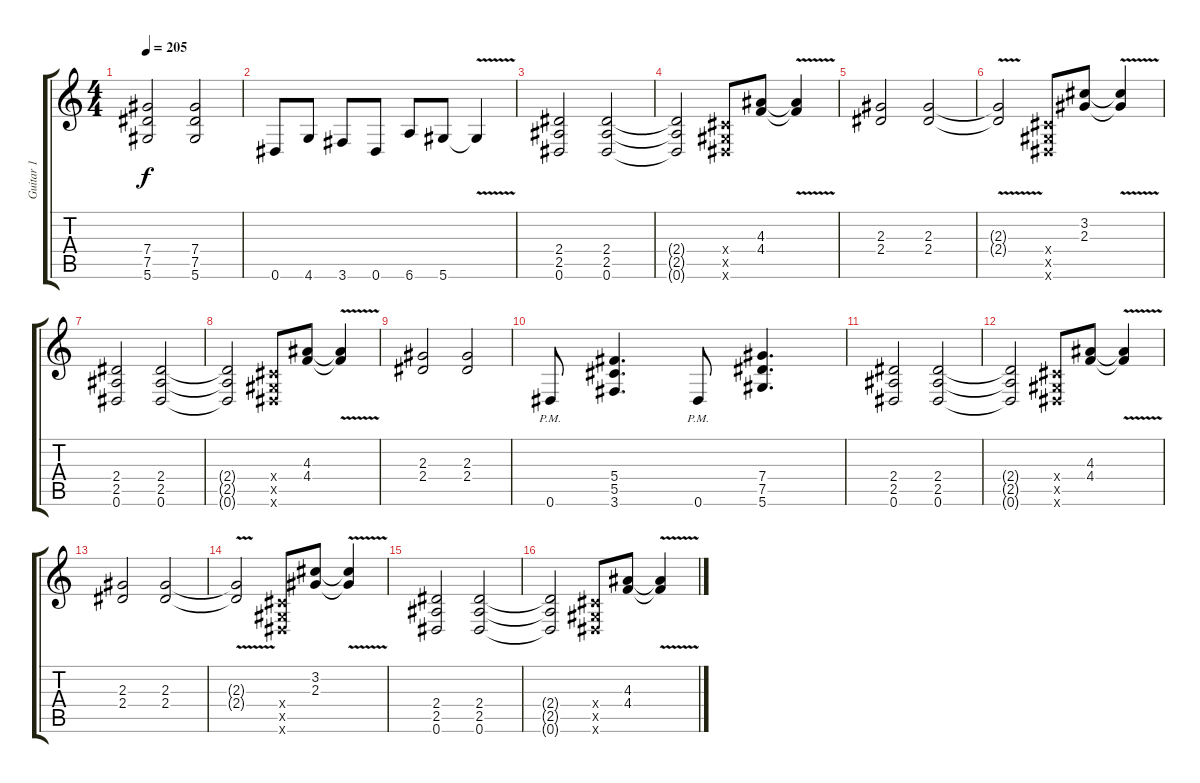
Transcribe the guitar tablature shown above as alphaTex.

\track ("Guitar 1" "Guitar 1") {instrument overdrivenguitar}
\staff {score tabs}
\tuning (Eb4 Bb3 Gb3 Db3 Ab2 Eb2) {hide}
\ts (4 4)
\tempo 205
\clef g2
\ks c
(7.4 7.5 5.6).2{dy f} (7.4 7.5 5.6).2 |
0.6.8 4.6.8 3.6.8 0.6.8 6.6.8 5.6.8 5.6{v t}.4 |
(2.4 2.5 0.6).2 (2.4 2.5 0.6).2 |
(2.4{t} 2.5{t} 0.6{t}).2 (0.4{x} 0.5{x} 0.6{x}).8 (4.3 4.4).8 (4.3{v t} 4.4{v t}).4 |
(2.3 2.4).2 (2.3 2.4).2 |
(2.3{v t} 2.4{v t}).2 (0.4{x} 0.5{x} 0.6{x}).8 (3.2 2.3).8 (3.2{v t} 2.3{v t}).4 |
(2.4 2.5 0.6).2 (2.4 2.5 0.6).2 |
(2.4{t} 2.5{t} 0.6{t}).2 (0.4{x} 0.5{x} 0.6{x}).8 (4.3 4.4).8 (4.3{v t} 4.4{v t}).4 |
(2.3 2.4).2 (2.3 2.4).2 |
0.6{pm}.8 (5.4 5.5 3.6).4{d} 0.6{pm}.8 (7.4 7.5 5.6).4{d} |
(2.4 2.5 0.6).2 (2.4 2.5 0.6).2 |
(2.4{t} 2.5{t} 0.6{t}).2 (0.4{x} 0.5{x} 0.6{x}).8 (4.3 4.4).8 (4.3{v t} 4.4{v t}).4 |
(2.3 2.4).2 (2.3 2.4).2 |
(2.3{v t} 2.4{v t}).2 (0.4{x} 0.5{x} 0.6{x}).8 (3.2 2.3).8 (3.2{v t} 2.3{v t}).4 |
(2.4 2.5 0.6).2 (2.4 2.5 0.6).2 |
(2.4{t} 2.5{t} 0.6{t}).2 (0.4{x} 0.5{x} 0.6{x}).8 (4.3 4.4).8 (4.3{v t} 4.4{v t}).4
